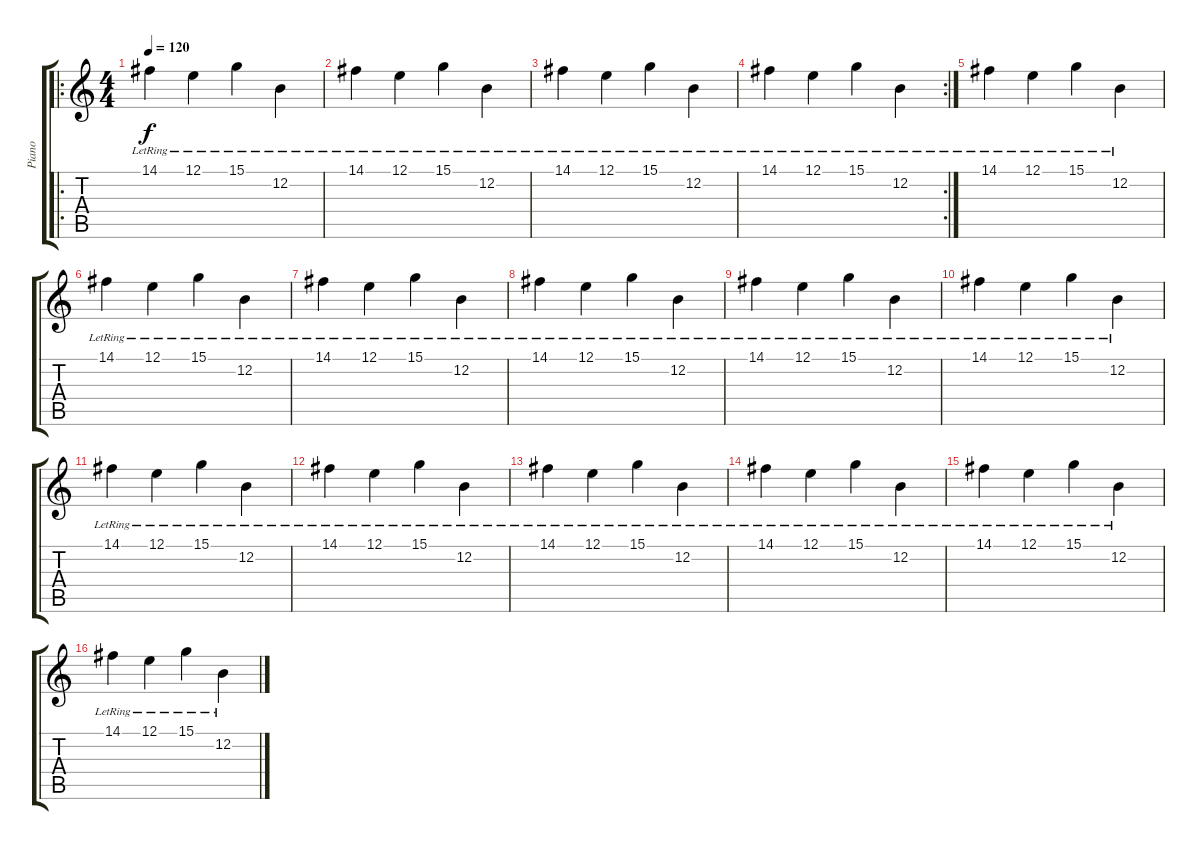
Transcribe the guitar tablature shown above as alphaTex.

\track ("Piano" "Piano") {instrument electricgrandpiano}
\staff {score tabs}
\tuning (E4 B3 G3 D3 A2 E2) {hide}
\ro
\ts (4 4)
\tempo 120
\clef g2
\ks c
14.1{lr}.4{dy f} 12.1{lr}.4 15.1{lr}.4 12.2{lr}.4 |
14.1{lr}.4 12.1{lr}.4 15.1{lr}.4 12.2{lr}.4 |
14.1{lr}.4 12.1{lr}.4 15.1{lr}.4 12.2{lr}.4 |
\rc 2
14.1{lr}.4 12.1{lr}.4 15.1{lr}.4 12.2{lr}.4 |
14.1{lr}.4 12.1{lr}.4 15.1{lr}.4 12.2{lr}.4 |
14.1{lr}.4 12.1{lr}.4 15.1{lr}.4 12.2{lr}.4 |
14.1{lr}.4 12.1{lr}.4 15.1{lr}.4 12.2{lr}.4 |
14.1{lr}.4 12.1{lr}.4 15.1{lr}.4 12.2{lr}.4 |
14.1{lr}.4 12.1{lr}.4 15.1{lr}.4 12.2{lr}.4 |
14.1{lr}.4 12.1{lr}.4 15.1{lr}.4 12.2{lr}.4 |
14.1{lr}.4 12.1{lr}.4 15.1{lr}.4 12.2{lr}.4 |
14.1{lr}.4 12.1{lr}.4 15.1{lr}.4 12.2{lr}.4 |
14.1{lr}.4 12.1{lr}.4 15.1{lr}.4 12.2{lr}.4 |
14.1{lr}.4 12.1{lr}.4 15.1{lr}.4 12.2{lr}.4 |
14.1{lr}.4 12.1{lr}.4 15.1{lr}.4 12.2{lr}.4 |
14.1{lr}.4 12.1{lr}.4 15.1{lr}.4 12.2{lr}.4
